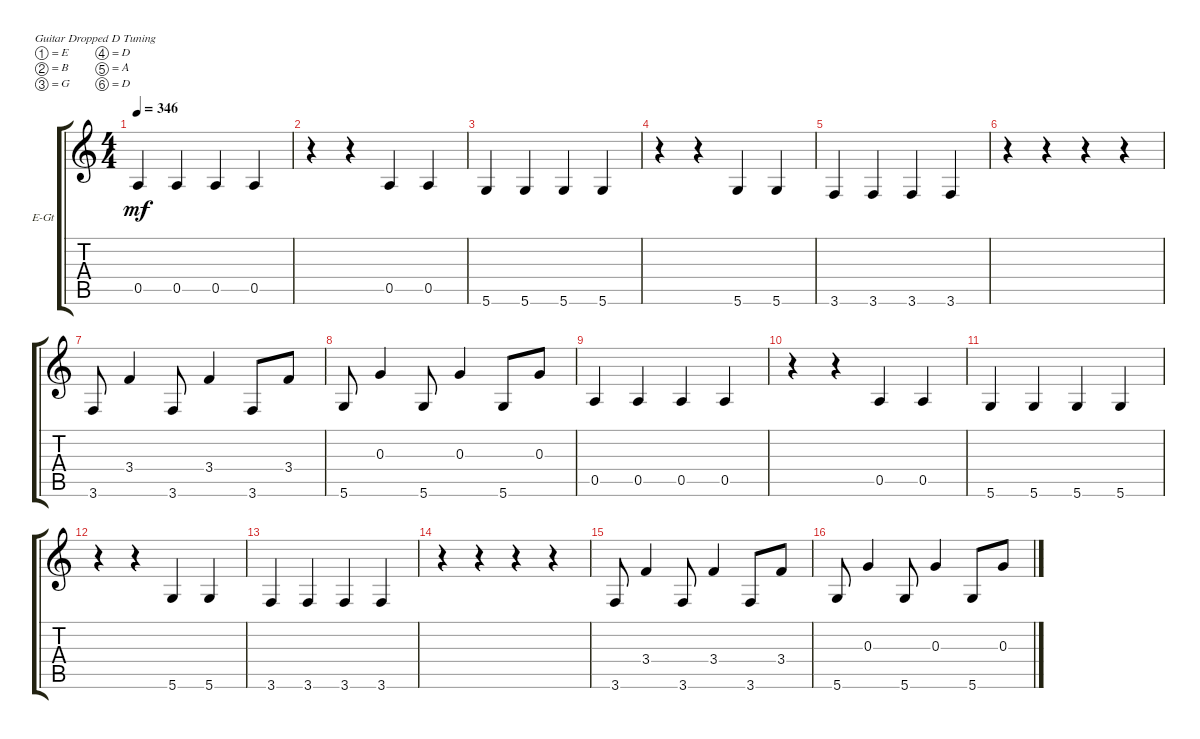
\defaultSystemsLayout 4
\bracketExtendMode groupsimilarinstruments
\firstSystemTrackNameOrientation horizontal
\otherSystemsTrackNameOrientation horizontal
\track ("Electric Guitar" "E-Gt") {instrument overdrivenguitar}
\staff {score tabs}
\tuning (E4 B3 G3 D3 A2 D2)
\ts (4 4)
\tempo 346
\clef g2
\scale
0.485477
\ks c
0.5.4{dy mf instrument overdrivenguitar} 0.5.4 0.5.4 0.5.4 |
\scale
0.257261 r.4 r.4 0.5.4 0.5.4 |
\scale
0.257261 5.6.4 5.6.4 5.6.4 5.6.4 |
\scale
0.333333 r.4 r.4 5.6.4 5.6.4 |
\scale
0.333333 3.6.4 3.6.4 3.6.4 3.6.4 |
\scale
0.333333 r.4 r.4 r.4 r.4 |
\scale
0.333333 3.6.8 3.4.4 3.6.8 3.4.4 3.6.8 3.4.8 |
\scale
0.333333 5.6.8 0.3.4 5.6.8 0.3.4 5.6.8 0.3.8 |
\scale
0.333333 0.5.4 0.5.4 0.5.4 0.5.4 |
\scale
0.333333 r.4 r.4 0.5.4 0.5.4 |
\scale
0.333333 5.6.4 5.6.4 5.6.4 5.6.4 |
\scale
0.333333 r.4 r.4 5.6.4 5.6.4 |
\scale
0.333333 3.6.4 3.6.4 3.6.4 3.6.4 |
\scale
0.333333 r.4 r.4 r.4 r.4 |
\scale
0.333333 3.6.8 3.4.4 3.6.8 3.4.4 3.6.8 3.4.8 |
5.6.8 0.3.4 5.6.8 0.3.4 5.6.8 0.3.8
